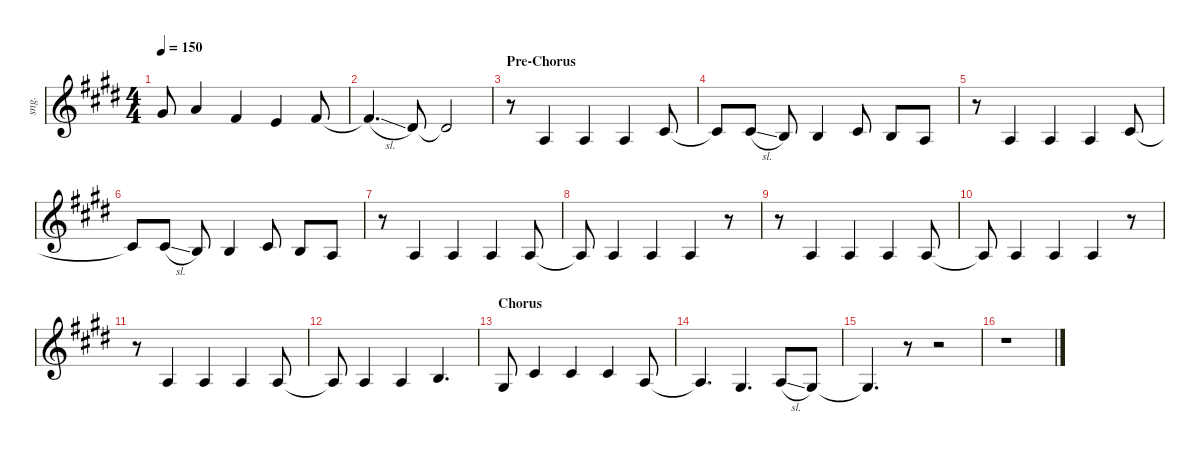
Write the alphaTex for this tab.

\defaultSystemsLayout 4
\hideDynamics
\bracketExtendMode nobrackets
\otherSystemsTrackNameOrientation horizontal
\track ("Vocals - G. \"Sting\" Summers" "sng.") {instrument lead6voice}
\staff {score}
\tuning (E4 B3 G3 D3 A2 E2)
\ts (4 4)
\tempo 150
\clef g2
\ks c#minor
4.1{acc #}.8{dy mf beam Up} 5.1{acc forcenatural}.4{beam Up} 2.1{acc #}.4{beam Up} 0.1{acc forcenatural}.4{beam Up} 7.2{acc #}.8{beam Up} |
7.2{sl t acc #}.4{d beam Up} 4.2{acc #}.8{beam Up} 4.2{t acc #}.2{beam Up} |
\section ("" "Pre-Chorus")
r.8{beam Down} 2.3{acc forcenatural}.4{beam Up} 2.3{acc forcenatural}.4{beam Up} 2.3{acc forcenatural}.4{beam Up} 2.2{acc #}.8{beam Up} |
2.2{t acc #}.8{beam Up} 6.3{sl acc #}.8{beam Up} 4.3{acc forcenatural}.8{beam Up} 4.3{acc forcenatural}.4{beam Up} 2.2{acc #}.8{beam Up} 4.3{acc forcenatural}.8{beam Up} 2.3{acc forcenatural}.8{beam Up} |
r.8{beam Down} 2.3{acc forcenatural}.4{beam Up} 2.3{acc forcenatural}.4{beam Up} 2.3{acc forcenatural}.4{beam Up} 2.2{acc #}.8{beam Up} |
2.2{t acc #}.8{beam Up} 6.3{sl acc #}.8{beam Up} 4.3{acc forcenatural}.8{beam Up} 4.3{acc forcenatural}.4{beam Up} 2.2{acc #}.8{beam Up} 4.3{acc forcenatural}.8{beam Up} 2.3{acc forcenatural}.8{beam Up} |
r.8{beam Down} 2.3{acc forcenatural}.4{beam Up} 2.3{acc forcenatural}.4{beam Up} 2.3{acc forcenatural}.4{beam Up} 2.3{acc forcenatural}.8{beam Up} |
2.3{t acc forcenatural}.8{beam Up} 2.3{acc forcenatural}.4{beam Up} 2.3{acc forcenatural}.4{beam Up} 2.3{acc forcenatural}.4{beam Up} r.8{beam Up} |
r.8{beam Down} 2.3{acc forcenatural}.4{beam Up} 2.3{acc forcenatural}.4{beam Up} 2.3{acc forcenatural}.4{beam Up} 2.3{acc forcenatural}.8{beam Up} |
2.3{t acc forcenatural}.8{beam Up} 2.3{acc forcenatural}.4{beam Up} 2.3{acc forcenatural}.4{beam Up} 2.3{acc forcenatural}.4{beam Up} r.8{beam Up} |
r.8{beam Down} 2.3{acc forcenatural}.4{beam Up} 2.3{acc forcenatural}.4{beam Up} 2.3{acc forcenatural}.4{beam Up} 2.3{acc forcenatural}.8{beam Up} |
2.3{t acc forcenatural}.8{beam Up} 2.3{acc forcenatural}.4{beam Up} 2.3{acc forcenatural}.4{beam Up} 4.3{acc forcenatural}.4{d beam Up} |
\section ("" "Chorus")
1.3{acc #}.8{beam Up} 2.2{acc #}.4{beam Up} 2.2{acc #}.4{beam Up} 2.2{acc #}.4{beam Up} 2.3{acc forcenatural}.8{beam Up} |
2.3{t acc forcenatural}.4{d beam Up} 1.3{acc #}.4{d beam Up} 2.3{sl acc forcenatural}.8{beam Up} 1.3{acc #}.8{beam Up} |
1.3{t acc #}.4{d beam Up} r.8{beam Up} r.2{beam Up} |
r.1{beam Down}
